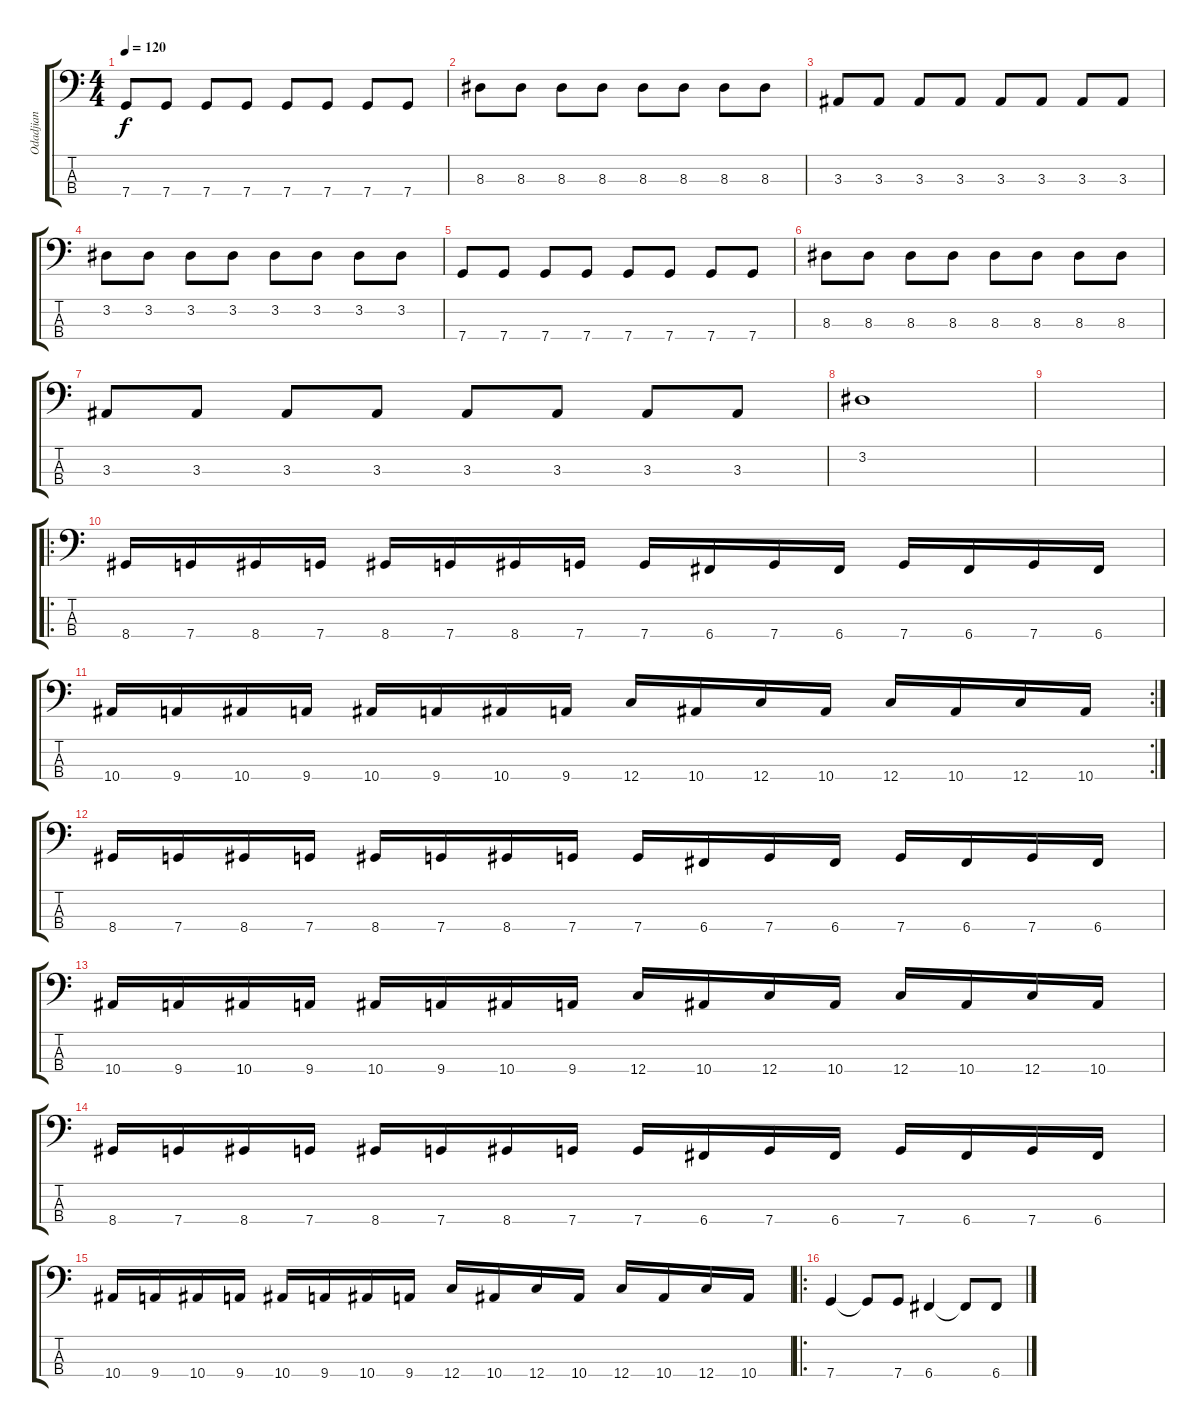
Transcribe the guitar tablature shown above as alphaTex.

\track ("Odadjian" "Odadjian") {instrument electricbasspick}
\staff {score tabs}
\tuning (F2 C2 G1 C1) {hide}
\ts (4 4)
\tempo 120
\clef f4
\ks c
7.4.8{dy f} 7.4.8 7.4.8 7.4.8 7.4.8 7.4.8 7.4.8 7.4.8 |
8.3.8 8.3.8 8.3.8 8.3.8 8.3.8 8.3.8 8.3.8 8.3.8 |
3.3.8 3.3.8 3.3.8 3.3.8 3.3.8 3.3.8 3.3.8 3.3.8 |
3.2.8 3.2.8 3.2.8 3.2.8 3.2.8 3.2.8 3.2.8 3.2.8 |
7.4.8 7.4.8 7.4.8 7.4.8 7.4.8 7.4.8 7.4.8 7.4.8 |
8.3.8 8.3.8 8.3.8 8.3.8 8.3.8 8.3.8 8.3.8 8.3.8 |
3.3.8 3.3.8 3.3.8 3.3.8 3.3.8 3.3.8 3.3.8 3.3.8 |
3.2.1 |
|
\ro
8.4.16 7.4.16 8.4.16 7.4.16 8.4.16 7.4.16 8.4.16 7.4.16 7.4.16 6.4.16 7.4.16 6.4.16 7.4.16 6.4.16 7.4.16 6.4.16 |
\rc 2
10.4.16 9.4.16 10.4.16 9.4.16 10.4.16 9.4.16 10.4.16 9.4.16 12.4.16 10.4.16 12.4.16 10.4.16 12.4.16 10.4.16 12.4.16 10.4.16 |
8.4.16 7.4.16 8.4.16 7.4.16 8.4.16 7.4.16 8.4.16 7.4.16 7.4.16 6.4.16 7.4.16 6.4.16 7.4.16 6.4.16 7.4.16 6.4.16 |
10.4.16 9.4.16 10.4.16 9.4.16 10.4.16 9.4.16 10.4.16 9.4.16 12.4.16 10.4.16 12.4.16 10.4.16 12.4.16 10.4.16 12.4.16 10.4.16 |
8.4.16 7.4.16 8.4.16 7.4.16 8.4.16 7.4.16 8.4.16 7.4.16 7.4.16 6.4.16 7.4.16 6.4.16 7.4.16 6.4.16 7.4.16 6.4.16 |
10.4.16 9.4.16 10.4.16 9.4.16 10.4.16 9.4.16 10.4.16 9.4.16 12.4.16 10.4.16 12.4.16 10.4.16 12.4.16 10.4.16 12.4.16 10.4.16 |
\ro
7.4.4 7.4{t}.8 7.4.8 6.4.4 6.4{t}.8 6.4.8
